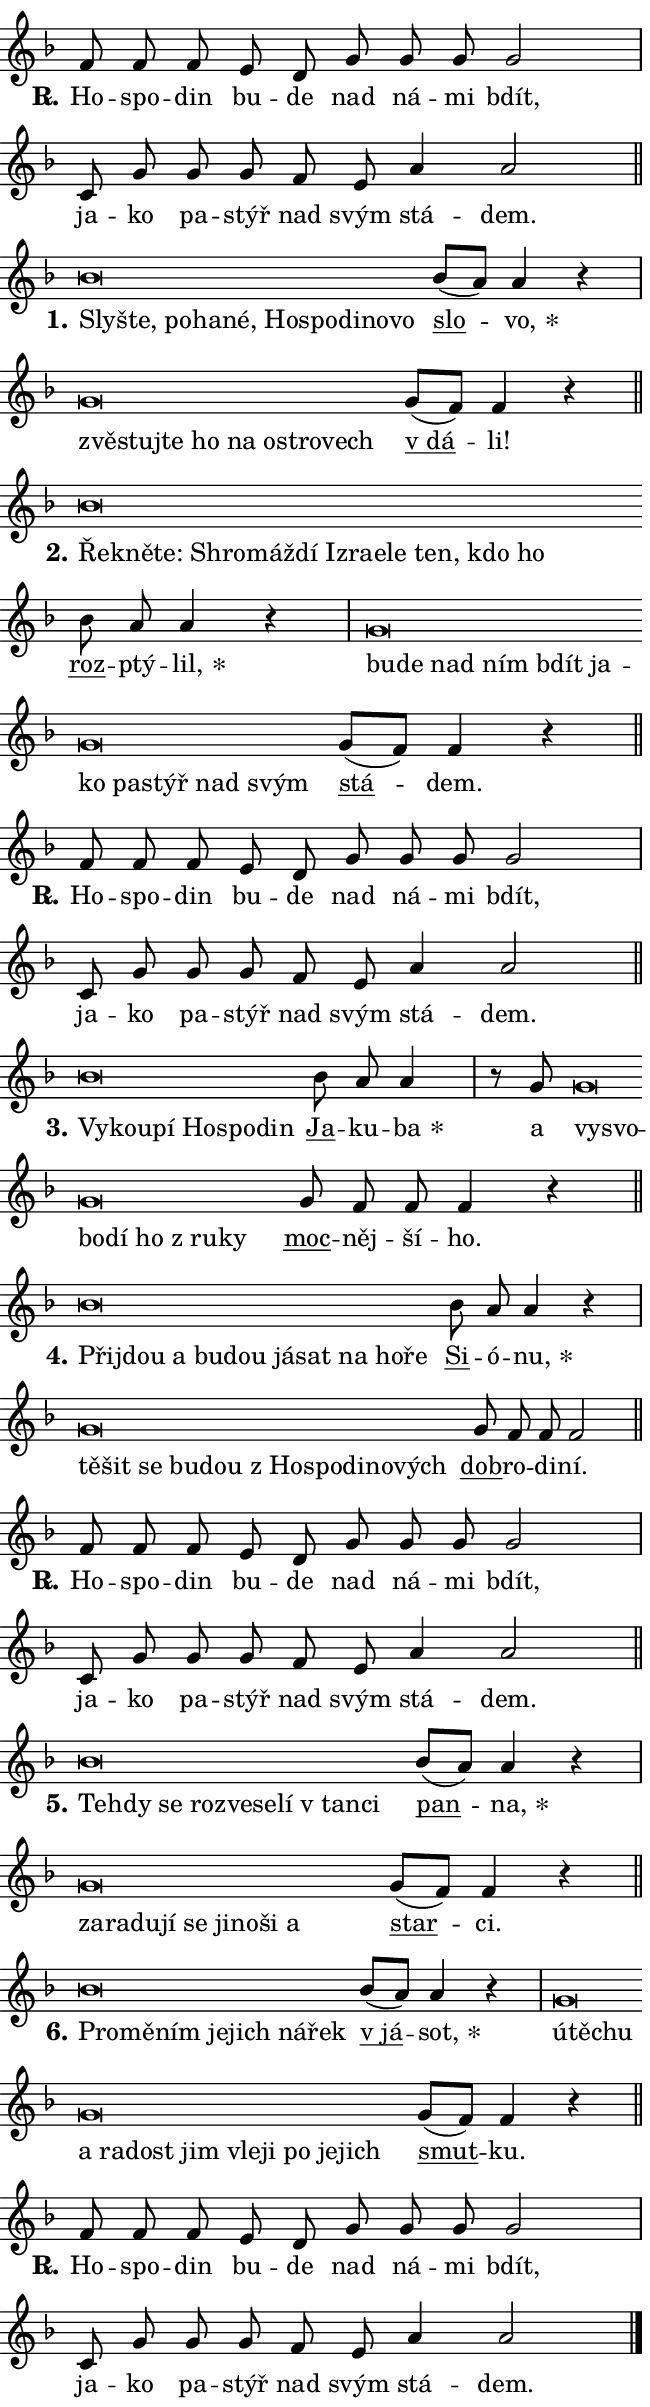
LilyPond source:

\version "2.24.0"
\header { tagline = "" }
\paper {
  indent = 0\cm
  top-margin = 0\cm
  right-margin = 0.13\cm % to fit lyric hyphens
  bottom-margin = 0\cm
  left-margin = 0\cm
  paper-width = 11\cm
  page-breaking = #ly:one-page-breaking
  system-system-spacing.basic-distance = #11
  score-system-spacing.basic-distance = #11
  ragged-last = ##f
}


%% Author: Thomas Morley
%% https://lists.gnu.org/archive/html/lilypond-user/2020-05/msg00002.html
#(define (line-position grob)
"Returns position of @var[grob} in current system:
   @code{'start}, if at first time-step
   @code{'end}, if at last time-step
   @code{'middle} otherwise
"
  (let* ((col (ly:item-get-column grob))
         (ln (ly:grob-object col 'left-neighbor))
         (rn (ly:grob-object col 'right-neighbor))
         (col-to-check-left (if (ly:grob? ln) ln col))
         (col-to-check-right (if (ly:grob? rn) rn col))
         (break-dir-left
           (and
             (ly:grob-property col-to-check-left 'non-musical #f)
             (ly:item-break-dir col-to-check-left)))
         (break-dir-right
           (and
             (ly:grob-property col-to-check-right 'non-musical #f)
             (ly:item-break-dir col-to-check-right))))
        (cond ((eqv? 1 break-dir-left) 'start)
              ((eqv? -1 break-dir-right) 'end)
              (else 'middle))))

#(define (tranparent-at-line-position vctor)
  (lambda (grob)
  "Relying on @code{line-position} select the relevant enry from @var{vctor}.
Used to determine transparency,"
    (case (line-position grob)
      ((end) (not (vector-ref vctor 0)))
      ((middle) (not (vector-ref vctor 1)))
      ((start) (not (vector-ref vctor 2))))))

noteHeadBreakVisibility =
#(define-music-function (break-visibility)(vector?)
"Makes @code{NoteHead}s transparent relying on @var{break-visibility}"
#{
  \override NoteHead.transparent =
    #(tranparent-at-line-position break-visibility)
#})

#(define delete-ledgers-for-transparent-note-heads
  (lambda (grob)
    "Reads whether a @code{NoteHead} is transparent.
If so this @code{NoteHead} is removed from @code{'note-heads} from
@var{grob}, which is supposed to be @code{LedgerLineSpanner}.
As a result ledgers are not printed for this @code{NoteHead}"
    (let* ((nhds-array (ly:grob-object grob 'note-heads))
           (nhds-list
             (if (ly:grob-array? nhds-array)
                 (ly:grob-array->list nhds-array)
                 '()))
           ;; Relies on the transparent-property being done before
           ;; Staff.LedgerLineSpanner.after-line-breaking is executed.
           ;; This is fragile ...
           (to-keep
             (remove
               (lambda (nhd)
                 (ly:grob-property nhd 'transparent #f))
               nhds-list)))
      ;; TODO find a better method to iterate over grob-arrays, similiar
      ;; to filter/remove etc for lists
      ;; For now rebuilt from scratch
      (set! (ly:grob-object grob 'note-heads)  '())
      (for-each
        (lambda (nhd)
          (ly:pointer-group-interface::add-grob grob 'note-heads nhd))
        to-keep))))

squashNotes = {
  \override NoteHead.X-extent = #'(-0.2 . 0.2)
  \override NoteHead.Y-extent = #'(-0.75 . 0)
  \override NoteHead.stencil =
    #(lambda (grob)
       (let ((pos (ly:grob-property grob 'staff-position)))
         (begin
           (if (< pos -7) (display "ERROR: Lower brevis then expected\n") (display ""))
           (if (<= pos -6) ly:text-interface::print ly:note-head::print))))
}
unSquashNotes = {
  \revert NoteHead.X-extent
  \revert NoteHead.Y-extent
  \revert NoteHead.stencil
}

hideNotes = \noteHeadBreakVisibility #begin-of-line-visible
unHideNotes = \noteHeadBreakVisibility #all-visible

% work-around for resetting accidentals
% https://lilypond.org/doc/v2.23/Documentation/notation/displaying-rhythms#unmetered-music
cadenzaMeasure = {
  \cadenzaOff
  \partial 1024 s1024
  \cadenzaOn
}

#(define-markup-command (accent layout props text) (markup?)
  "Underline accented syllable"
  (interpret-markup layout props
    #{\markup \override #'(offset . 4.3) \underline { #text }#}))

responsum = \markup \concat {
  "R" \hspace #-1.05 \path #0.1 #'((moveto 0 0.07) (lineto 0.9 0.8)) \hspace #0.05 "."
}

spaceSize = #0.6828661417322834 % exact space size for TeX Gyre Schola

\layout {
  \context {
    \Staff
    \remove "Time_signature_engraver"
    \override LedgerLineSpanner.after-line-breaking = #delete-ledgers-for-transparent-note-heads
  }
  \context {
    \Lyrics {
      \override LyricSpace.minimum-distance = \spaceSize
      \override LyricText.font-name = #"TeX Gyre Schola"
      \override LyricText.font-size = 1
      \override StanzaNumber.font-name = #"TeX Gyre Schola Bold"
      \override StanzaNumber.font-size = 1
    }
  }
  \context {
    \Score 
    \override NoteHead.text =
      #(lambda (grob) 
        (let ((pos (ly:grob-property grob 'staff-position)))
          #{\markup {
            \combine
              \halign #-0.55 \raise #(if (= pos -6) 0 0.5) \override #'(thickness . 2) \draw-line #'(3.2 . 0)
              \musicglyph "noteheads.sM1"
          }#}))
  }
}

% magnetic-lyrics.ily
%
%   written by
%     Jean Abou Samra <jean@abou-samra.fr>
%     Werner Lemberg <wl@gnu.org>
%
%   adapted by
%     Jiri Hon <jiri.hon@gmail.com>
%
% Version 2022-Apr-15

% https://www.mail-archive.com/lilypond-user@gnu.org/msg149350.html

#(define (Left_hyphen_pointer_engraver context)
   "Collect syllable-hyphen-syllable occurrences in lyrics and store
them in properties.  This engraver only looks to the left.  For
example, if the lyrics input is @code{foo -- bar}, it does the
following.

@itemize @bullet
@item
Set the @code{text} property of the @code{LyricHyphen} grob between
@q{foo} and @q{bar} to @code{foo}.

@item
Set the @code{left-hyphen} property of the @code{LyricText} grob with
text @q{foo} to the @code{LyricHyphen} grob between @q{foo} and
@q{bar}.
@end itemize

Use this auxiliary engraver in combination with the
@code{lyric-@/text::@/apply-@/magnetic-@/offset!} hook."
   (let ((hyphen #f)
         (text #f))
     (make-engraver
      (acknowledgers
       ((lyric-syllable-interface engraver grob source-engraver)
        (set! text grob)))
      (end-acknowledgers
       ((lyric-hyphen-interface engraver grob source-engraver)
        ;(when (not (grob::has-interface grob 'lyric-space-interface))
          (set! hyphen grob)));)
      ((stop-translation-timestep engraver)
       (when (and text hyphen)
         (ly:grob-set-object! text 'left-hyphen hyphen))
       (set! text #f)
       (set! hyphen #f)))))

#(define (lyric-text::apply-magnetic-offset! grob)
   "If the space between two syllables is less than the value in
property @code{LyricText@/.details@/.squash-threshold}, move the right
syllable to the left so that it gets concatenated with the left
syllable.

Use this function as a hook for
@code{LyricText@/.after-@/line-@/breaking} if the
@code{Left_@/hyphen_@/pointer_@/engraver} is active."
   (let ((hyphen (ly:grob-object grob 'left-hyphen #f)))
     (when hyphen
       (let ((left-text (ly:spanner-bound hyphen LEFT)))
         (when (grob::has-interface left-text 'lyric-syllable-interface)
           (let* ((common (ly:grob-common-refpoint grob left-text X))
                  (this-x-ext (ly:grob-extent grob common X))
                  (left-x-ext
                   (begin
                     ;; Trigger magnetism for left-text.
                     (ly:grob-property left-text 'after-line-breaking)
                     (ly:grob-extent left-text common X)))
                  ;; `delta` is the gap width between two syllables.
                  (delta (- (interval-start this-x-ext)
                            (interval-end left-x-ext)))
                  (details (ly:grob-property grob 'details))
                  (threshold (assoc-get 'squash-threshold details 0.2)))
             (when (< delta threshold)
               (let* (;; We have to manipulate the input text so that
                      ;; ligatures crossing syllable boundaries are not
                      ;; disabled.  For languages based on the Latin
                      ;; script this is essentially a beautification.
                      ;; However, for non-Western scripts it can be a
                      ;; necessity.
                      (lt (ly:grob-property left-text 'text))
                      (rt (ly:grob-property grob 'text))
                      (is-space (grob::has-interface hyphen 'lyric-space-interface))
                      (space (if is-space " " ""))
                      (extra-delta (if is-space spaceSize 0))
                      ;; Append new syllable.
                      (ltrt-space (if (and (string? lt) (string? rt))
                                (string-append lt space rt)
                                (make-concat-markup (list lt space rt))))
                      ;; Right-align `ltrt` to the right side.
                      (ltrt-space-markup (grob-interpret-markup
                               grob
                               (make-translate-markup
                                (cons (interval-length this-x-ext) 0)
                                (make-right-align-markup ltrt-space)))))
                 (begin
                   ;; Don't print `left-text`.
                   (ly:grob-set-property! left-text 'stencil #f)
                   ;; Set text and stencil (which holds all collected
                   ;; syllables so far) and shift it to the left.
                   (ly:grob-set-property! grob 'text ltrt-space)
                   (ly:grob-set-property! grob 'stencil ltrt-space-markup)
                   (ly:grob-translate-axis! grob (- (- delta extra-delta)) X))))))))))


#(define (lyric-hyphen::displace-bounds-first grob)
   ;; Make very sure this callback isn't triggered too early.
   (let ((left (ly:spanner-bound grob LEFT))
         (right (ly:spanner-bound grob RIGHT)))
     (ly:grob-property left 'after-line-breaking)
     (ly:grob-property right 'after-line-breaking)
     (ly:lyric-hyphen::print grob)))

squashThreshold = #0.4

\layout {
  \context {
    \Lyrics
    \consists #Left_hyphen_pointer_engraver
    \override LyricText.after-line-breaking =
      #lyric-text::apply-magnetic-offset!
    \override LyricHyphen.stencil = #lyric-hyphen::displace-bounds-first
    \override LyricText.details.squash-threshold = \squashThreshold
    \override LyricHyphen.minimum-distance = 0
    \override LyricHyphen.minimum-length = \squashThreshold
  }
}

squashText = \override LyricText.details.squash-threshold = 9999
unSquashText = \override LyricText.details.squash-threshold = \squashThreshold

leftText = \override LyricText.self-alignment-X = #LEFT
unLeftText = \revert LyricText.self-alignment-X

starOffset = #(lambda (grob) 
                (let ((x_offset (ly:self-alignment-interface::aligned-on-x-parent grob)))
                  (if (= x_offset 0) 0 (+ x_offset 1.2))))

star = #(define-music-function (syllable)(string?)
"Append star separator at the end of a syllable"
#{
  \once \override LyricText.X-offset = #starOffset
  \lyricmode { \markup {
    #syllable
    \override #'((font-name . "TeX Gyre Schola Bold")) \hspace #0.2 \lower #0.65 \larger "*"
  } }
#})

starAccent = #(define-music-function (syllable)(string?)
"Append star separator at the end of a syllable and make accent"
#{
  \once \override LyricText.X-offset = #starOffset
  \lyricmode { \markup {
    \accent #syllable
    \override #'((font-name . "TeX Gyre Schola Bold")) \hspace #0.2 \lower #0.65 \larger "*"
  } }
#})

breath = #(define-music-function (syllable)(string?)
"Append breathing indicator at the end of a syllable"
#{
  \lyricmode { \markup { #syllable "+" } }
#})

optionalBreath = #(define-music-function (syllable)(string?)
"Append optional breathing indicator at the end of a syllable"
#{
  \lyricmode { \markup { #syllable "(+)" } }
#})


\score {
    <<
        \new Voice = "melody" { \cadenzaOn \key f \major \relative { f'8 f f e d \bar "" g g g \bar "" g2 \cadenzaMeasure \bar "|" c,8 g' \bar "" g g \bar "" f e \bar "" a4 a2 \cadenzaMeasure \bar "||" \break } }
        \new Lyrics \lyricsto "melody" { \lyricmode { \set stanza = \responsum
Ho -- spo -- din bu -- de nad ná -- mi bdít, ja -- ko pa -- stýř nad svým stá -- dem. } }
    >>
    \layout {}
}

\score {
    <<
        \new Voice = "melody" { \cadenzaOn \key f \major \relative { \squashNotes bes'\breve*1/16 \hideNotes \breve*1/16 \bar "" \breve*1/16 \bar "" \breve*1/16 \bar "" \breve*1/16 \bar "" \breve*1/16 \bar "" \breve*1/16 \bar "" \breve*1/16 \bar "" \breve*1/16 \breve*1/16 \bar "" \unHideNotes \unSquashNotes \bar "" bes8[( a)] a4 r \cadenzaMeasure \bar "|" \squashNotes g\breve*1/16 \hideNotes \breve*1/16 \bar "" \breve*1/16 \bar "" \breve*1/16 \bar "" \breve*1/16 \bar "" \breve*1/16 \bar "" \breve*1/16 \breve*1/16 \bar "" \unHideNotes \unSquashNotes \bar "" g8[( f)] f4 r \cadenzaMeasure \bar "||" \break } }
        \new Lyrics \lyricsto "melody" { \lyricmode { \set stanza = "1."
\leftText Sly -- \squashText šte, po -- ha -- né, Ho -- spo -- di -- no -- vo \unLeftText \unSquashText \markup \accent slo -- \star vo, \leftText zvě -- \squashText stuj -- te ho na o -- stro -- vech \unLeftText \unSquashText \markup \accent "v dá" -- li! } }
    >>
    \layout {}
}

\score {
    <<
        \new Voice = "melody" { \cadenzaOn \key f \major \relative { \squashNotes bes'\breve*1/16 \hideNotes \breve*1/16 \bar "" \breve*1/16 \bar "" \breve*1/16 \bar "" \breve*1/16 \bar "" \breve*1/16 \bar "" \breve*1/16 \bar "" \breve*1/16 \bar "" \breve*1/16 \bar "" \breve*1/16 \bar "" \breve*1/16 \bar "" \breve*1/16 \breve*1/16 \bar "" \unHideNotes \unSquashNotes \bar "" bes8 a a4 r \cadenzaMeasure \bar "|" \squashNotes g\breve*1/16 \hideNotes \breve*1/16 \bar "" \breve*1/16 \bar "" \breve*1/16 \bar "" \breve*1/16 \bar "" \breve*1/16 \bar "" \breve*1/16 \bar "" \breve*1/16 \bar "" \breve*1/16 \bar "" \breve*1/16 \breve*1/16 \bar "" \unHideNotes \unSquashNotes \bar "" g8[( f)] f4 r \cadenzaMeasure \bar "||" \break } }
        \new Lyrics \lyricsto "melody" { \lyricmode { \set stanza = "2."
\leftText Ře -- \squashText kně -- te: Shro -- máž -- dí Iz -- ra -- e -- le ten, kdo ho \unLeftText \unSquashText \markup \accent roz -- ptý -- \star lil, \leftText bu -- \squashText de nad ním bdít ja -- ko pa -- stýř nad svým \unLeftText \unSquashText \markup \accent stá -- dem. } }
    >>
    \layout {}
}

\score {
    <<
        \new Voice = "melody" { \cadenzaOn \key f \major \relative { f'8 f f e d \bar "" g g g \bar "" g2 \cadenzaMeasure \bar "|" c,8 g' \bar "" g g \bar "" f e \bar "" a4 a2 \cadenzaMeasure \bar "||" \break } }
        \new Lyrics \lyricsto "melody" { \lyricmode { \set stanza = \responsum
Ho -- spo -- din bu -- de nad ná -- mi bdít, ja -- ko pa -- stýř nad svým stá -- dem. } }
    >>
    \layout {}
}

\score {
    <<
        \new Voice = "melody" { \cadenzaOn \key f \major \relative { \squashNotes bes'\breve*1/16 \hideNotes \breve*1/16 \bar "" \breve*1/16 \bar "" \breve*1/16 \bar "" \breve*1/16 \breve*1/16 \bar "" \unHideNotes \unSquashNotes \bar "" bes8 a a4 \cadenzaMeasure \bar "|" r8 g \squashNotes g\breve*1/16 \hideNotes \breve*1/16 \bar "" \breve*1/16 \bar "" \breve*1/16 \bar "" \breve*1/16 \bar "" \breve*1/16 \breve*1/16 \bar "" \unHideNotes \unSquashNotes \bar "" g8 f f f4 r \cadenzaMeasure \bar "||" \break } }
        \new Lyrics \lyricsto "melody" { \lyricmode { \set stanza = "3."
\leftText Vy -- \squashText kou -- pí Ho -- spo -- din \unLeftText \unSquashText \markup \accent Ja -- ku -- \star ba a \leftText vy -- \squashText svo -- bo -- dí ho "z ru" -- ky \unLeftText \unSquashText \markup \accent moc -- něj -- ší -- ho. } }
    >>
    \layout {}
}

\score {
    <<
        \new Voice = "melody" { \cadenzaOn \key f \major \relative { \squashNotes bes'\breve*1/16 \hideNotes \breve*1/16 \bar "" \breve*1/16 \bar "" \breve*1/16 \bar "" \breve*1/16 \bar "" \breve*1/16 \bar "" \breve*1/16 \bar "" \breve*1/16 \bar "" \breve*1/16 \breve*1/16 \bar "" \unHideNotes \unSquashNotes \bar "" bes8 a a4 r \cadenzaMeasure \bar "|" \squashNotes g\breve*1/16 \hideNotes \breve*1/16 \bar "" \breve*1/16 \bar "" \breve*1/16 \bar "" \breve*1/16 \bar "" \breve*1/16 \bar "" \breve*1/16 \bar "" \breve*1/16 \bar "" \breve*1/16 \breve*1/16 \bar "" \unHideNotes \unSquashNotes \bar "" g8 f f f2 \cadenzaMeasure \bar "||" \break } }
        \new Lyrics \lyricsto "melody" { \lyricmode { \set stanza = "4."
\leftText Při -- \squashText jdou a bu -- dou já -- sat na ho -- ře \unLeftText \unSquashText \markup \accent Si -- ó -- \star nu, \leftText tě -- \squashText šit se bu -- dou "z Ho" -- spo -- di -- no -- vých \unLeftText \unSquashText \markup \accent dob -- ro -- di -- ní. } }
    >>
    \layout {}
}

\score {
    <<
        \new Voice = "melody" { \cadenzaOn \key f \major \relative { f'8 f f e d \bar "" g g g \bar "" g2 \cadenzaMeasure \bar "|" c,8 g' \bar "" g g \bar "" f e \bar "" a4 a2 \cadenzaMeasure \bar "||" \break } }
        \new Lyrics \lyricsto "melody" { \lyricmode { \set stanza = \responsum
Ho -- spo -- din bu -- de nad ná -- mi bdít, ja -- ko pa -- stýř nad svým stá -- dem. } }
    >>
    \layout {}
}

\score {
    <<
        \new Voice = "melody" { \cadenzaOn \key f \major \relative { \squashNotes bes'\breve*1/16 \hideNotes \breve*1/16 \bar "" \breve*1/16 \bar "" \breve*1/16 \bar "" \breve*1/16 \bar "" \breve*1/16 \bar "" \breve*1/16 \bar "" \breve*1/16 \breve*1/16 \bar "" \unHideNotes \unSquashNotes \bar "" bes8[( a)] a4 r \cadenzaMeasure \bar "|" \squashNotes g\breve*1/16 \hideNotes \breve*1/16 \bar "" \breve*1/16 \bar "" \breve*1/16 \bar "" \breve*1/16 \bar "" \breve*1/16 \bar "" \breve*1/16 \bar "" \breve*1/16 \breve*1/16 \bar "" \unHideNotes \unSquashNotes \bar "" g8[( f)] f4 r \cadenzaMeasure \bar "||" \break } }
        \new Lyrics \lyricsto "melody" { \lyricmode { \set stanza = "5."
\leftText Teh -- \squashText dy se roz -- ve -- se -- lí "v tan" -- ci \unLeftText \unSquashText \markup \accent pan -- \star na, \leftText za -- \squashText ra -- du -- jí se ji -- no -- ši a \unLeftText \unSquashText \markup \accent star -- ci. } }
    >>
    \layout {}
}

\score {
    <<
        \new Voice = "melody" { \cadenzaOn \key f \major \relative { \squashNotes bes'\breve*1/16 \hideNotes \breve*1/16 \bar "" \breve*1/16 \bar "" \breve*1/16 \bar "" \breve*1/16 \bar "" \breve*1/16 \breve*1/16 \bar "" \unHideNotes \unSquashNotes \bar "" bes8[( a)] a4 r \cadenzaMeasure \bar "|" \squashNotes g\breve*1/16 \hideNotes \breve*1/16 \bar "" \breve*1/16 \bar "" \breve*1/16 \bar "" \breve*1/16 \bar "" \breve*1/16 \bar "" \breve*1/16 \bar "" \breve*1/16 \bar "" \breve*1/16 \bar "" \breve*1/16 \bar "" \breve*1/16 \breve*1/16 \bar "" \unHideNotes \unSquashNotes \bar "" g8[( f)] f4 r \cadenzaMeasure \bar "||" \break } }
        \new Lyrics \lyricsto "melody" { \lyricmode { \set stanza = "6."
\leftText Pro -- \squashText mě -- ním je -- jich ná -- řek \unLeftText \unSquashText \markup \accent "v já" -- \star sot, \leftText ú -- \squashText tě -- chu a ra -- dost jim vle -- ji po je -- jich \unLeftText \unSquashText \markup \accent smut -- ku. } }
    >>
    \layout {}
}

\score {
    <<
        \new Voice = "melody" { \cadenzaOn \key f \major \relative { f'8 f f e d \bar "" g g g \bar "" g2 \cadenzaMeasure \bar "|" c,8 g' \bar "" g g \bar "" f e \bar "" a4 a2 \cadenzaMeasure \bar "||" \break } \bar "|." }
        \new Lyrics \lyricsto "melody" { \lyricmode { \set stanza = \responsum
Ho -- spo -- din bu -- de nad ná -- mi bdít, ja -- ko pa -- stýř nad svým stá -- dem. } }
    >>
    \layout {}
}
